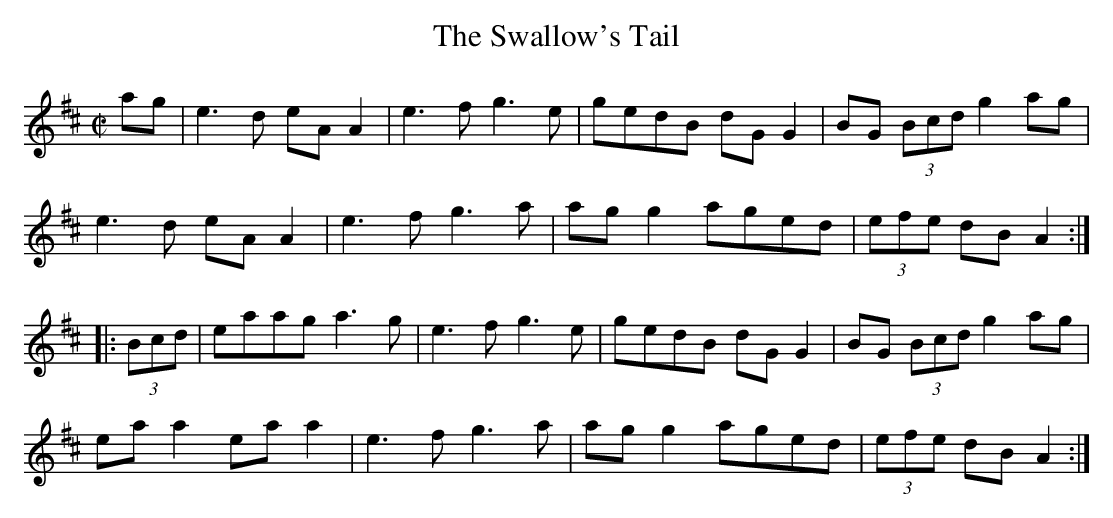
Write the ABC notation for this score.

X:1
T:Swallow's Tail, The
M:C|
K:Amix
ag|e3d eAA2|e3f g3e|gedB dGG2|BG (3Bcd g2ag|
e3d eAA2|e3f g3a|agg2 aged|(3efe dB A2:|
|:(3Bcd|eaag a3g|e3f g3e|gedB dGG2|BG (3Bcd g2ag|
eaa2 eaa2|e3f g3a|agg2 aged|(3efe dB A2:|
